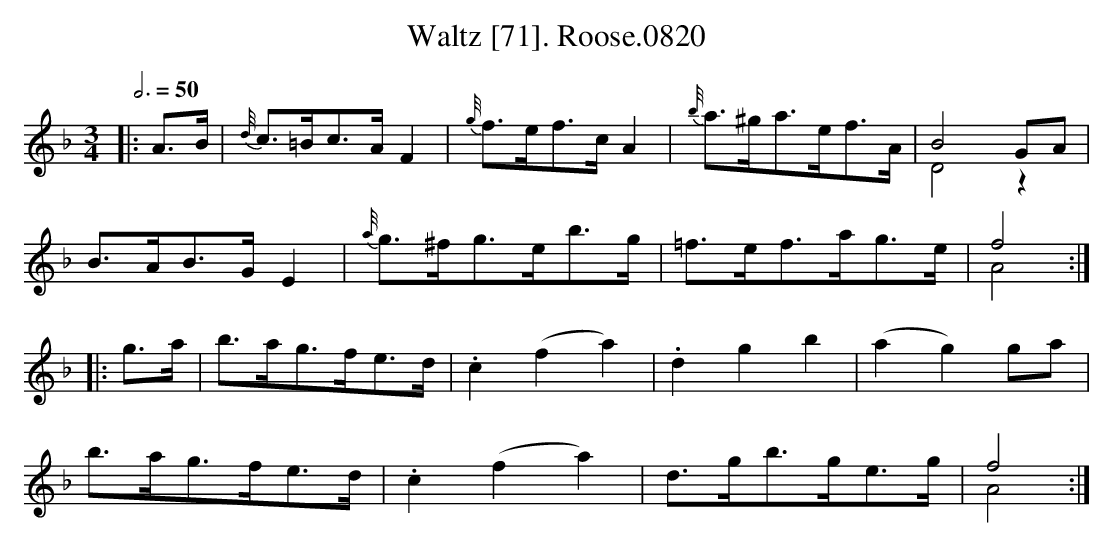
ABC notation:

X:1
T:Waltz [71]. Roose.0820
M:3/4
L:1/8
Q:3/4=50
K:F
|:A>B | {d//}c>=Bc>A F2 | {g//}f>ef>c A2 | {b//}a>^ga>ef>A| B4GA &D4z2 |
B>AB>GE2 | {a//}g>^fg>eb>g |=f>ef>ag>e |f4&A4 :|
|: g>a | b>ag>fe>d | .c2 (f2 a2) | .d2 g2 b2 | (a2 g2) ga |
b>ag>fe>d | .c2 (f2 a2) | d>gb>ge>g | f4&A4 :|
